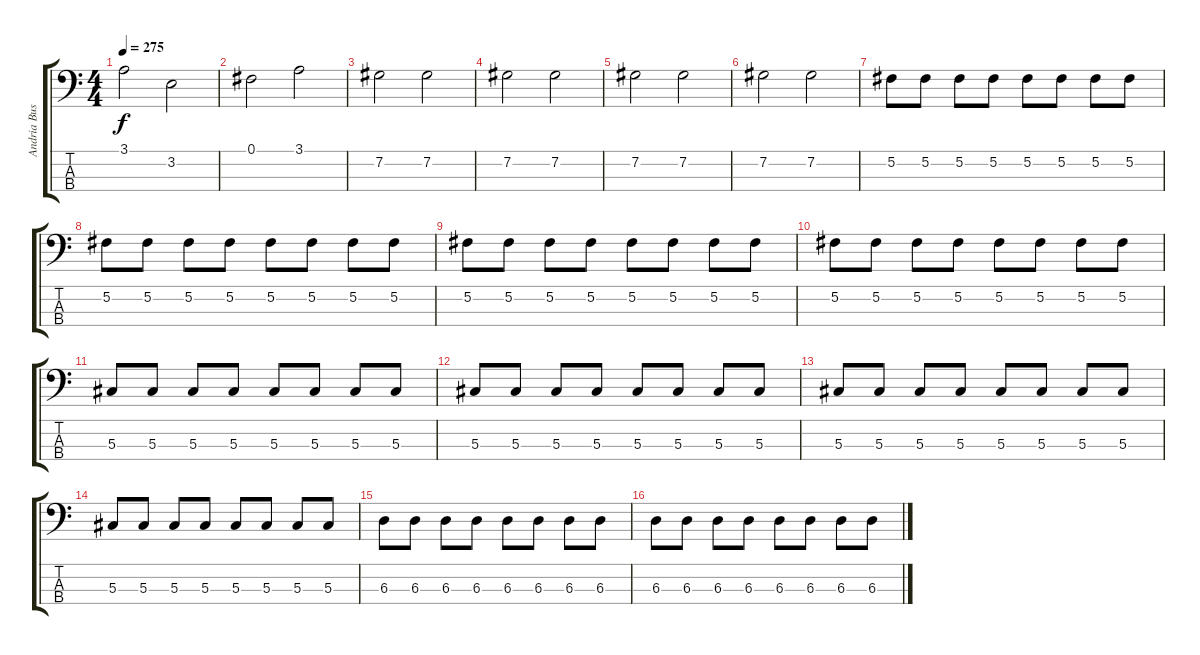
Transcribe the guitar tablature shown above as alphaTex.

\track ("Andria Busic" "Andria Bus") {instrument electricbasspick}
\staff {score tabs}
\tuning (Gb2 Db2 Ab1 Eb1) {hide}
\ts (4 4)
\tempo 275
\clef f4
\ks c
3.1.2{dy f} 3.2.2 |
0.1.2 3.1.2 |
7.2.2 7.2.2 |
7.2.2 7.2.2 |
7.2.2 7.2.2 |
7.2.2 7.2.2 |
5.2.8 5.2.8 5.2.8 5.2.8 5.2.8 5.2.8 5.2.8 5.2.8 |
5.2.8 5.2.8 5.2.8 5.2.8 5.2.8 5.2.8 5.2.8 5.2.8 |
5.2.8 5.2.8 5.2.8 5.2.8 5.2.8 5.2.8 5.2.8 5.2.8 |
5.2.8 5.2.8 5.2.8 5.2.8 5.2.8 5.2.8 5.2.8 5.2.8 |
5.3.8 5.3.8 5.3.8 5.3.8 5.3.8 5.3.8 5.3.8 5.3.8 |
5.3.8 5.3.8 5.3.8 5.3.8 5.3.8 5.3.8 5.3.8 5.3.8 |
5.3.8 5.3.8 5.3.8 5.3.8 5.3.8 5.3.8 5.3.8 5.3.8 |
5.3.8 5.3.8 5.3.8 5.3.8 5.3.8 5.3.8 5.3.8 5.3.8 |
6.3.8 6.3.8 6.3.8 6.3.8 6.3.8 6.3.8 6.3.8 6.3.8 |
6.3.8 6.3.8 6.3.8 6.3.8 6.3.8 6.3.8 6.3.8 6.3.8
